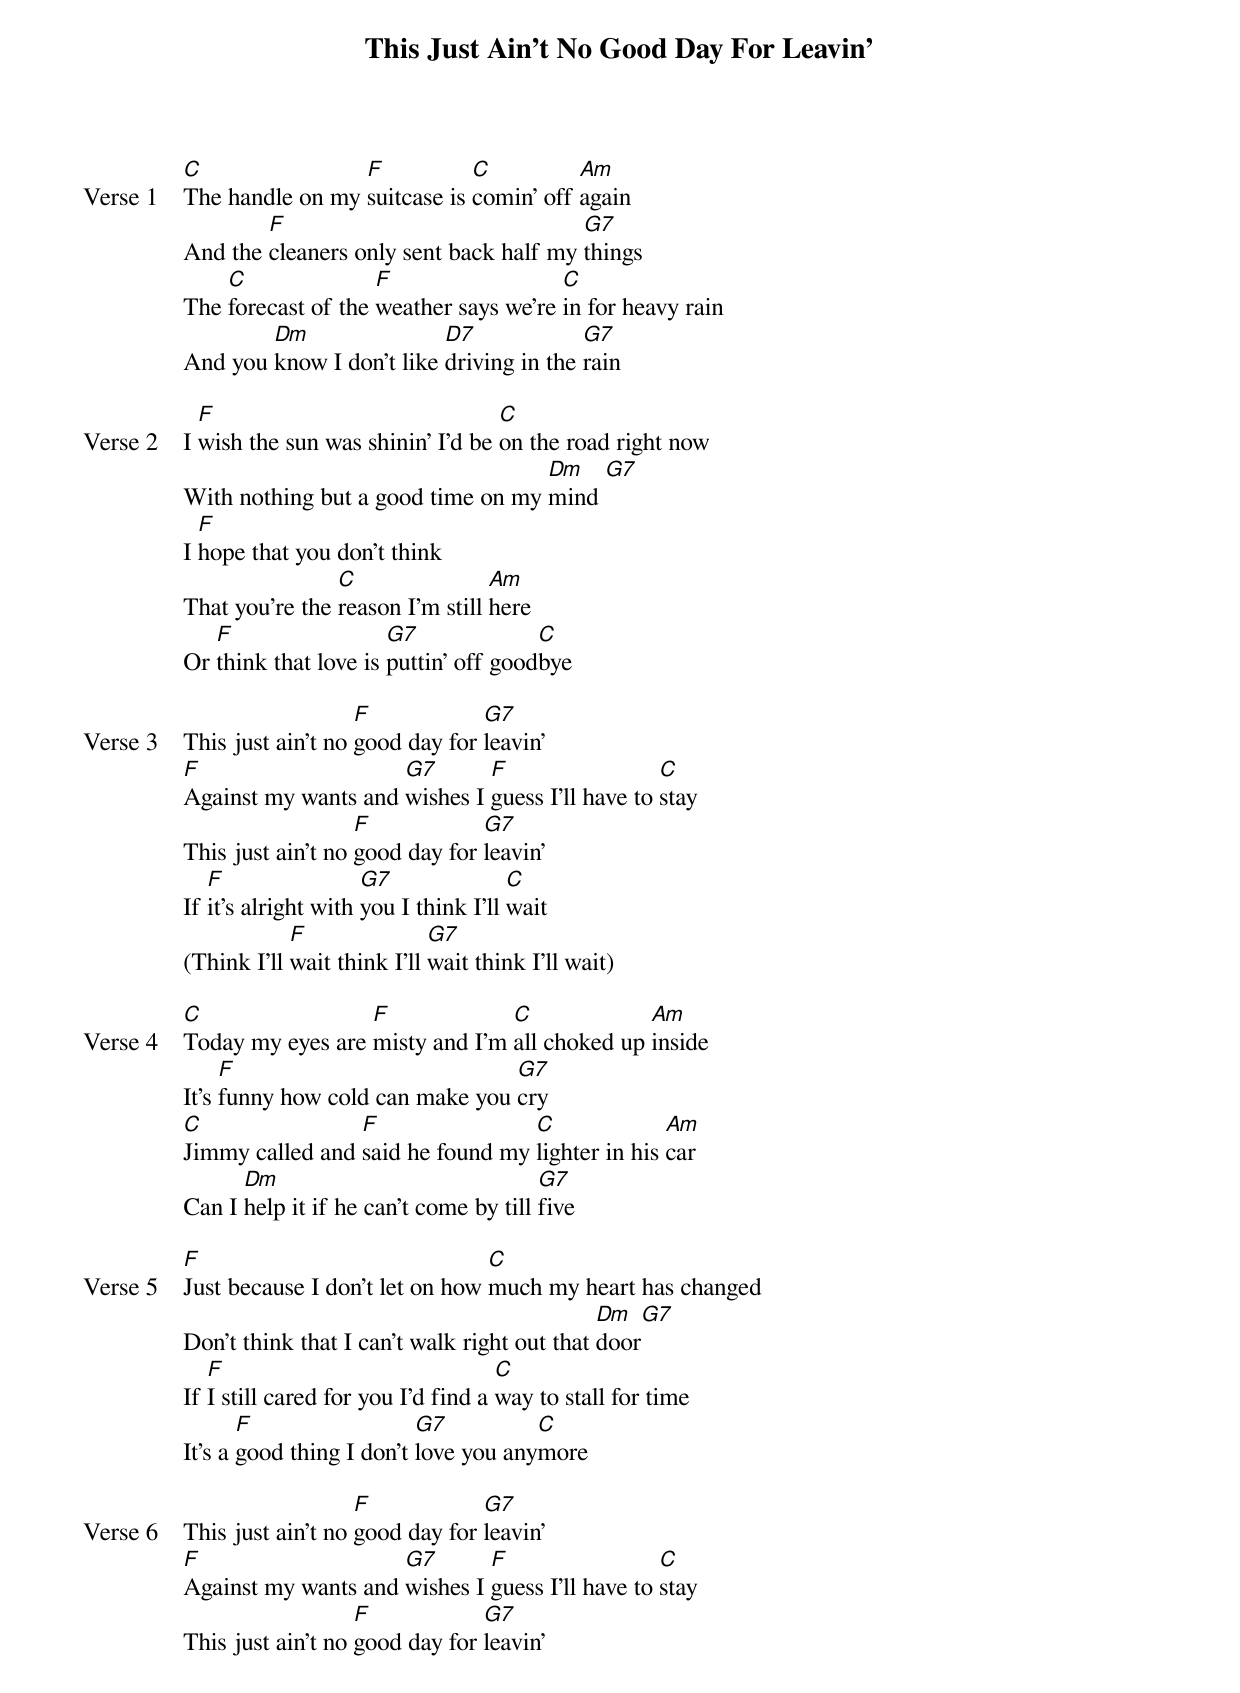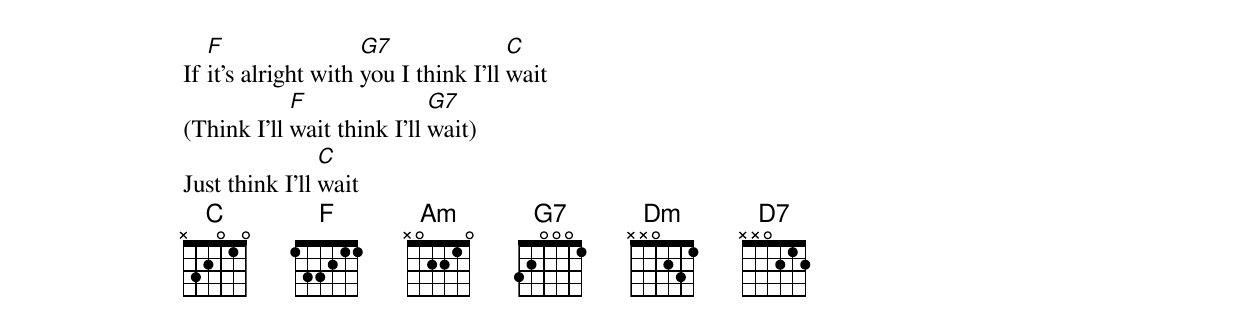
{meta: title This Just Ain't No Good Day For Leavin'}
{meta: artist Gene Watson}
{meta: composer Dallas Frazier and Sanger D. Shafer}

{start_of_verse: Verse 1}
[C]The handle on my [F]suitcase is [C]comin' off [Am]again
And the [F]cleaners only sent back half my [G7]things
The [C]forecast of the [F]weather says we're [C]in for heavy rain
And you [Dm]know I don't like [D7]driving in the [G7]rain
{end_of_verse}

{start_of_verse: Verse 2}
I [F]wish the sun was shinin' I'd be [C]on the road right now
With nothing but a good time on my [Dm]mind [G7]
I [F]hope that you don't think
That you're the [C]reason I'm still [Am]here
Or [F]think that love is [G7]puttin' off good[C]bye
{end_of_verse}

{start_of_verse: Verse 3}
This just ain't no [F]good day for [G7]leavin'
[F]Against my wants and [G7]wishes I [F]guess I'll have to [C]stay
This just ain't no [F]good day for [G7]leavin'
If [F]it's alright with [G7]you I think I'll [C]wait
(Think I'll [F]wait think I'll [G7]wait think I'll wait)
{end_of_verse}

{start_of_verse: Verse 4}
[C]Today my eyes are [F]misty and I'm [C]all choked up [Am]inside
It's [F]funny how cold can make you [G7]cry
[C]Jimmy called and [F]said he found my [C]lighter in his [Am]car
Can I [Dm]help it if he can't come by till [G7]five
{end_of_verse}

{start_of_verse: Verse 5}
[F]Just because I don't let on how [C]much my heart has changed
Don't think that I can't walk right out that [Dm]door[G7]
If [F]I still cared for you I'd find a [C]way to stall for time
It's a [F]good thing I don't [G7]love you any[C]more
{end_of_verse}

{start_of_verse: Verse 6}
This just ain't no [F]good day for [G7]leavin'
[F]Against my wants and [G7]wishes I [F]guess I'll have to [C]stay
This just ain't no [F]good day for [G7]leavin'
If [F]it's alright with [G7]you I think I'll [C]wait
(Think I'll [F]wait think I'll [G7]wait)
Just think I'll [C]wait
{end_of_verse}
